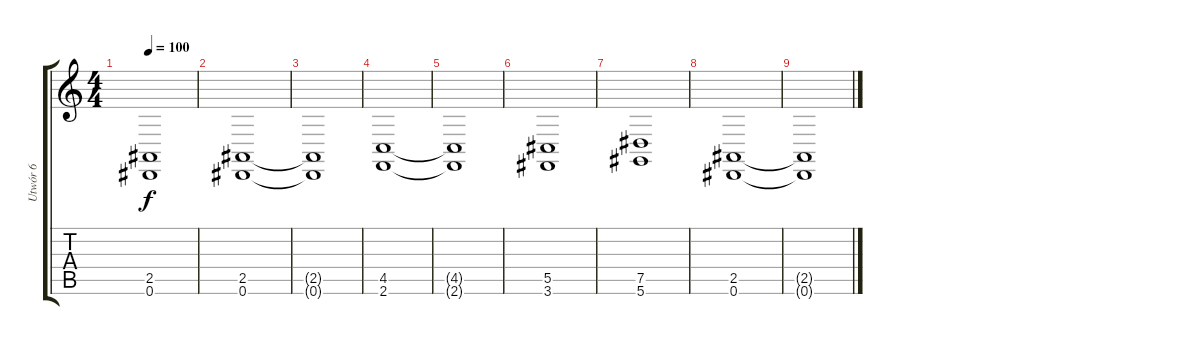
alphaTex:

\track ("Utwór 6" "Utwór 6") {instrument synthstrings2}
\staff {score tabs}
\tuning (Eb4 Bb3 Gb3 Db3 Ab2 Eb2) {hide}
\ts (4 4)
\tempo 100
\clef g2
\ks c
(2.5{t} 0.6{t}).1{dy f} |
(2.5 0.6).1 |
(2.5{t} 0.6{t}).1 |
(4.5 2.6).1 |
(4.5{t} 2.6{t}).1 |
(5.5 3.6).1 |
(7.5 5.6).1 |
(2.5 0.6).1 |
(2.5{t} 0.6{t}).1
